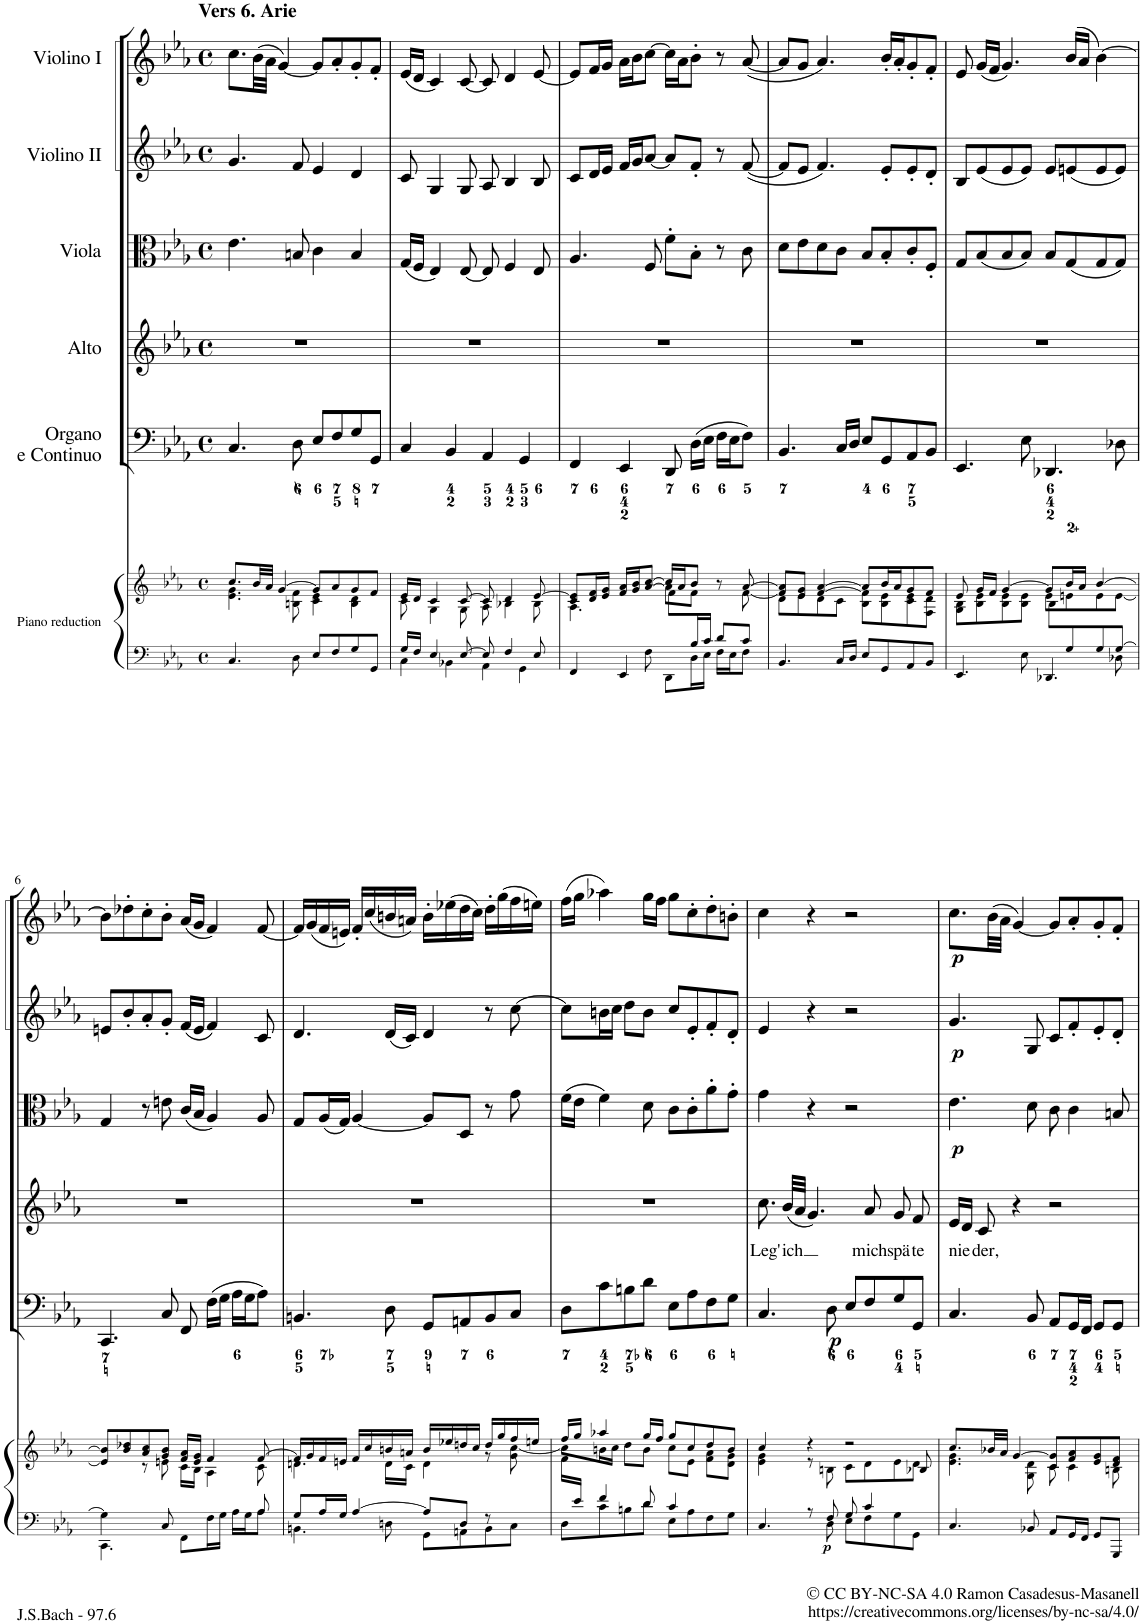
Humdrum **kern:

**kern	**kern	**kern	**kern	**text	**kern	**kern	**kern
*part6	*part6	*part5	*part4	*part4	*part3	*part2	*part1
*staff7	*staff6	*staff5	*staff4	*staff4	*staff3	*staff2	*staff1
*I"Piano reduction	*	*I"Organo e Continuo	*I"Alto	*	*I"Viola	*I"Violino II	*I"Violino I
*I'Pno	*	*	*	*	*	*	*
*stria5	*stria5	*	*	*	*	*	*
*clefF4	*clefG2	*clefF4	*clefG2	*	*clefC3	*clefG2	*clefG2
*k[b-e-a-]	*k[b-e-a-]	*k[b-e-a-]	*k[b-e-a-]	*	*k[b-e-a-]	*k[b-e-a-]	*k[b-e-a-]
*M4/4	*M4/4	*M4/4	*M4/4	*	*M4/4	*M4/4	*M4/4
*met(c)	*met(c)	*met(c)	*met(c)	*	*met(c)	*met(c)	*met(c)
=1	=1	=1	=1	=1	=1	=1	=1
*	*^	*	*	*	*	*	*
!	!	!	!	!	!	!	!	!LO:TX:a:B:t=Vers 6. Arie
4.C/	8.cc/L	4.e-\ 4.g\	4.C/	1r	.	4.e-\	4.g/	8.cc\L
.	32b-/LL	.	.	.	.	.	.	(32b-\LL
.	32a-/JJJ	.	.	.	.	.	.	32a-\JJJ
.	[4g/	.	.	.	.	.	.	[4g/)
8D\	.	8Bn\ 8f\	8D\	.	.	8Bn/	8f/	.
8E-/L	8g/L]	4c\ 4e-\	8E-/L	.	.	4c\	4e-/	8g/L]
8F/	8a-/	.	8F/	.	.	.	.	8a-'/
8G/	8g/	4B\ 4d\	8G/	.	.	4B/	4d/	8g'/
8GG/J	8f/J	.	8GG/J	.	.	.	.	8f'/J
=2	=2	=2	=2	=2	=2	=2	=2	=2
*^	*	*	*	*	*	*	*	*
16G/LL	4C\	16e-/LL	8c\	4C/	1r	.	(16G/LL	8c/	(16e-/LL
16F/JJ	.	16d/JJ	.	.	.	.	16F/JJ	.	16d/JJ
4E-/	.	4c/	4G\	.	.	.	4E-/)	4G/	4c/)
.	4BB-X\	.	.	4BB-/	.	.	.	.	.
[8E-/	.	[8c/	8G\	.	.	.	[8E-/	8G/	[8c/
8E-/]	4AA-\	8c/]	8A-\	4AA-/	.	.	8E-/]	8A-/	8c/]
4F/	.	4d/	4B-X\	.	.	.	4F/	4B-/	4d/
.	4GG\	.	.	4GG/	.	.	.	.	.
8E-/	.	[8e-/	8B-\	.	.	.	8E-/	8B-/	[8e-/
=3	=3	=3	=3	=3	=3	=3	=3	=3	=3
*	*^	*	*^	*	*	*	*	*	*
4.ryy	4FF/	2ryy	8c/ 8e-/]L	4.A-\	2ryy	4FF/	1r	.	4.A-/	8c/L	8e-/L]
.	.	.	16d/ 16f/L	.	.	.	.	.	.	16d/L	16f/L
.	.	.	16e-/ 16g/JJ	.	.	.	.	.	.	16e-/JJ	16g/JJ
.	4EE-/	.	16f/ 16a-/LL	.	.	4EE-/	.	.	.	16f/LL	16a-\LL
.	.	.	16g/ 16b-/J	.	.	.	.	.	.	16g/J	16b-\J
8F\	.	.	[8a-/ [8cc/J	8ryy	.	.	.	.	8F/	[8a-/J	[8cc\J
2ryy	8ryy	8DD\L	16cc/LL]	8a-\L]	8f\L	8DD/	.	.	8f'\L	8a-/L]	16cc\LL]
.	.	.	16a-/J	.	.	.	.	.	.	.	16a-\J
.	16B-/L	16D\L	8b-/J	8f\J	4.ryy	(16D\LL	.	.	8B-'\J	8f'/J	8b-'\J
.	16c/JJ	16E-\JJ	.	.	.	16E-\JJ	.	.	.	.	.
.	8d/L	16F\LL	8r	8ryy	.	16F\LL	.	.	8r	8r	8r
.	.	16E-\J	.	.	.	16E-\J	.	.	.	.	.
.	8c/J	8F\J	[8a-/	[<8f\	.	8F\J)	.	.	8c\	([8f/	([8a-/
*v	*v	*v	*	*	*	*	*	*	*	*	*
*	*	*v	*v	*	*	*	*	*	*
=4	=4	=4	=4	=4	=4	=4	=4	=4
4.BB-/	8f/] 8a-/]L	8d\L	4.BB-/	1r	.	8d\L	8f/L]	8a-/L]
.	8e-/ 8g/J	8e-\	.	.	.	8e-\	8e-/J	8g/J
.	[4f/ [4a-/	8d\	.	.	.	8d\	4.f/)	4.a-/)
16C/LL	.	8c\J	16C/LL	.	.	8c\J	.	.
16D/JJ	.	.	16D/JJ	.	.	.	.	.
8E-/L	8a-/L]	8B-\ 8f\]L	8E-/L	.	.	8B-/L	.	.
8GG/	16b-/L	8B-\ 8e-\	8GG/	.	.	8B-'/	8e-'/L	16b-'/LL
.	16a-/J	.	.	.	.	.	.	16a-'/J
8AA-/	8g/	8c\ 8e-\	8AA-/	.	.	8c'/	8e-'/	8g'/
8BB-/J	8f/J	8F\ 8d\J	8BB-/J	.	.	8F'/J	8d'/J	8f'/J
=5	=5	=5	=5	=5	=5	=5	=5	=5
*^	*	*^	*	*	*	*	*	*
4.EE-/	4.ryy	8e-/	8G\ 8B-\L	2ryy	4.EE-/	1r	.	8G/L	8B-/L	8e-/
.	.	16g/LL	8B-\ 8e-\	.	.	.	.	(8B-/	(8e-/	(16g/LL
.	.	16f/JJ	.	.	.	.	.	.	.	16f/JJ
.	.	[4g/	8B-\ 8e-\	.	.	.	.	8B-/	8e-/	4.g/)
8ryy	8E-\	.	8B-\ 8e-\J	.	8E-\	.	.	8B-/J)	8e-/J)	.
8ryy	4.DD-X/	8g/L]	8e-\L	8B-\L	4.DD-X/	.	.	8B-/L	8e-/L	.
8G/	.	16b-/L	8en\	4.ryy	.	.	.	(8G/	(8en/	(16b-/LL
.	.	16a-/JJ	.	.	.	.	.	.	.	16a-/JJ
8G/	.	[4b-/	8e\	.	.	.	.	8G/	8e/	[4b-\)
[8G/J	8D-X\	.	[8e\J	.	8D-X\	.	.	8G/J)	8e/J)	.
*	*	*	*v	*v	*	*	*	*	*	*
!!LO:LB:g=z
=6	=6	=6	=6	=6	=6	=6	=6	=6	=6
*	*^	*	*	*	*	*	*	*	*
4G\]	2ryy	4.CC\	8e/] 8b-/]L	4ryy	4.CC/	1r	.	4G/	8en/L	8b-\L]
.	.	.	8b-/ 8dd-X/	.	.	.	.	.	8b-'/	8dd-X'\
2.ryy	.	.	8a-/ 8cc/	8r	.	.	.	8r	8a-'/	8cc'\
.	.	8C/	8g/ 8b-/J	8en\	8C/	.	.	8en\	8g'/J	8b-'\J
.	4ryy	8FF\L	16f/ 16a-/LL	16c\LL	8FF/	.	.	(16c/LL	(16f/LL	(16a-/LL
.	.	.	16e/ 16g/JJ	16B-\JJ	.	.	.	16B-/JJ	16e/JJ	16g/JJ
.	.	16F\L	4f/	4A-\	(16F\LL	.	.	4A-/)	4f/)	4f/)
.	.	16G\JJ	.	.	16G\JJ	.	.	.	.	.
.	8ryy	16A-\LL	.	.	16A-\LL	.	.	.	.	.
.	.	16G\J	.	.	16G\J	.	.	.	.	.
.	8A-/	8A-\J	[8f/	8c\	8A-\J)	.	.	8A-/	8c/	[8f/
*	*v	*v	*	*	*	*	*	*	*	*
=7	=7	=7	=7	=7	=7	=7	=7	=7	=7
8G/L	4.BBn\	16f/LL]	4.dn\	4.BBn/	1r	.	8G/L	4.d/	16f/LL]
.	.	16g/	.	.	.	.	.	.	(16g/
16A-/L	.	16f/	.	.	.	.	(16A-/L	.	16f/
16G/JJ	.	16en/JJ	.	.	.	.	16G/JJ)	.	16en/JJ)
[4A-/	.	16f/LL	.	.	.	.	[4A-/	.	16f'/LL
.	.	16cc/	.	.	.	.	.	.	(16cc/
.	8Dn\	16bn/	16d\LL	8D\	.	.	.	(16d/LL	16bn/
.	.	16an/JJ	16c\JJ	.	.	.	.	16c/JJ)	16an/JJ)
8A-/L]	8GG\L	16b/LL	4d\	8GG/L	.	.	8A-/L]	4d/	16b'\LL
.	.	16ee-X/	.	.	.	.	.	.	(16ee-X\
8D/J	8AAn\	16ddn/	.	8AAn/	.	.	8D/J	.	16dd\
.	.	16cc/JJ	.	.	.	.	.	.	16cc\JJ)
8r	8BB\	16dd/LL	8r	8BB/	.	.	8r	8r	16dd'\LL
.	.	16gg/	.	.	.	.	.	.	(16gg\
8ryy	8C\J	16ff/	8g\ [8cc\	8C/J	.	.	8g\	[8cc\	16ff\
.	.	16een/JJ	.	.	.	.	.	.	16een\JJ)
=8	=8	=8	=8	=8	=8	=8	=8	=8	=8
*	*	*	*^	*	*	*	*	*	*
16ryy	8D\L	16ff/LL	8cc\L]	16f\LL	8D\L	1r	.	(16f\LL	8cc\L]	(16ff\LL
16e-/JJ	.	16gg/JJ	.	2...ryy	.	.	.	16e-\JJ	.	16gg\JJ
4f/	8c\	4aa-X/	16bn\L	.	8c\	.	.	4f\)	16bn\L	4aa-X\)
.	.	.	16cc\JJ	.	.	.	.	.	16cc\JJ	.
.	8Bn\	.	8dd\L	.	8Bn\	.	.	.	8dd\L	.
8d/	8d\J	16gg/LL	8b\J	.	8d\J	.	.	8d\	8b\J	16gg\LL
.	.	16ff/JJ	.	.	.	.	.	.	.	16ff\JJ
4c/	8E-\L	8gg/L	8cc\L	.	8E-\L	.	.	8c\L	8cc/L	8gg\L
.	8A-\	8cc/	8e-\J	.	8A-\	.	.	8c'\	8e-'/	8cc'\
4ryy	8F\	8dd/	8f\ 8a-\L	.	8F\	.	.	8a-'\	8f'/	8dd'\
.	8G\J	8b/J	8d\ 8g\J	.	8G\J	.	.	8g'\J	8d'/J	8bn'\J
=9	=9	=9	=9	=9	=9	=9	=9	=9	=9	=9
!	!	!	!	!	!	!	!LO:LY:b	!	!	!
4ryy	4.C/	4cc/	4e-\ 4g\	2..ryy	4.C/	8.cc\	Leg'	4g\	4e-/	4cc\
!	!	!	!	!	!	!	!LO:LY:b	!	!	!
.	.	.	.	.	.	(32b-/LLL	ich	.	.	.
.	.	.	.	.	.	32a-/JJJ	.	.	.	.
8r	.	4r	8r	.	.	4.g/)	.	4r	4r	4r
8F/	8D\	.	8Bn\	.	8D\	.	.	.	.	.
8G/	8E-\L	2r	8c\L	.	8E-/L	.	.	2r	2r	2r
!	!	!	!	!	!	!	!LO:LY:b	!	!	!
4c/	8F\	.	8d\	.	8F/	8a-/	mich	.	.	.
!	!	!	!	!	!	!	!LO:LY:b	!	!	!
.	8G\	.	8e-\	.	8G/	8g/	spä-	.	.	.
!	!	!	!	!	!	!	!LO:LY:b	!	!	!
8ryy	8GG\J	.	8d\J	8B-X/	8GG/J	8f/	-te	.	.	.
=10	=10	=10	=10	=10	=10	=10	=10	=10	=10	=10
!	!	!	!	!	!	!	!LO:LY:b	!	!	!
*v	*v	*	*	*	*	*	*	*	*	*
*	*	*v	*v	*	*	*	*	*	*
4.C/	8.cc/L	4.e-\ 4.g\	4.C/	16e-/LL	nie-	4.e-\	4.g/	8.cc\L
.	.	.	.	16d/JJ	.	.	.	.
!	!	!	!	!	!LO:LY:b	!	!	!
.	.	.	.	8c/	-der,	.	.	.
.	32b-X/LL	.	.	.	.	.	.	(32b-\LL
.	32a-/JJJ	.	.	.	.	.	.	32a-\JJJ
.	[4g/	.	.	4r	.	.	.	[4g/)
8BB-X/	.	8G\ 8d\	8BB-/	.	.	8d\	8G/	.
8AA-/L	8c/ 8g/]L	8c\	8AA-/L	2r	.	8c\	8c/L	8g/L]
16GG/L	8f/ 8a-/	4c\	16GG/L	.	.	4c\	8f'/	8a-'/
16FF/JJ	.	.	16FF/JJ	.	.	.	.	.
8GG/L	8e-/ 8g/	.	8GG/L	.	.	.	8e-'/	8g'/
8GGG/J	8d/ 8f/J	8Bn\	8GG/J	.	.	8Bn/	8d'/J	8f'/J
*	*v	*v	*	*	*	*	*	*
=	=	=	=	=	=	=	=
*-	*-	*-	*-	*-	*-	*-	*-
